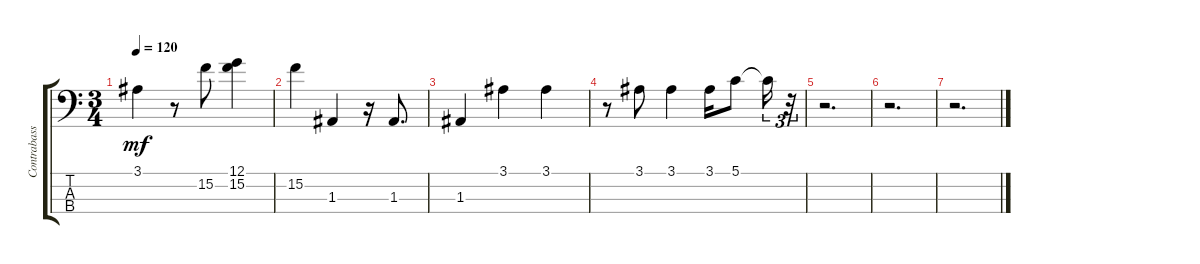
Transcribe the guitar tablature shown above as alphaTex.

\track ("Contrabass" "Contrabass") {instrument contrabass}
\staff {score tabs}
\tuning (G2 D2 A1 E1) {hide}
\ts (3 4)
\tempo 120
\clef f4
\ks aminor
3.1.4{dy mf} r.8 15.2.8 (12.1 15.2).4 |
15.2.4 1.3.4 r.16 1.3.8{d} |
1.3.4 3.1.4 3.1.4 |
r.8 3.1.8 3.1.4 3.1.16 5.1.8 5.1{t}.16{tu (3 2)} r.32{tu (3 2)} |
r.2{d} |
r.2{d} |
r.2{d}
